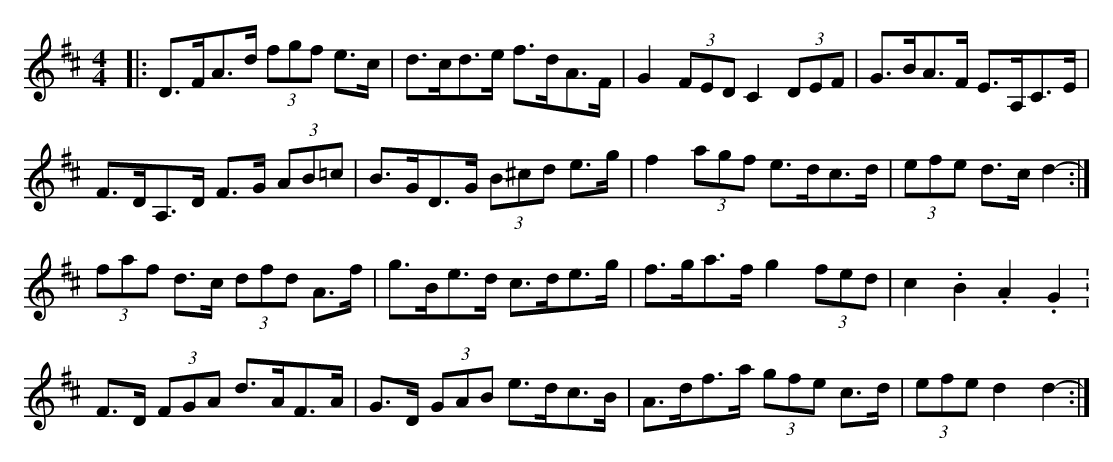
X:1
M:4/4
K:D
|:D>FA>d (3fgf e>c|d>cd>e f>dA>F|G2 (3FED C2 (3DEF|G>BA>F E>A,C>E|
F>DA,>D F>G (3AB=c|B>GD>G (3B^cd e>g|f2 (3agf e>dc>d|(3efe d>c d2-:|
(3faf d>c (3dfd A>f|g>Be>d c>de>g|f>ga>f g2 (3fed|c2. B2. A2. G2.|
F>D (3FGA d>AF>A|G>D (3GAB e>dc>B|A>df>a (3gfe c>d|(3efe d2 d2-:|
